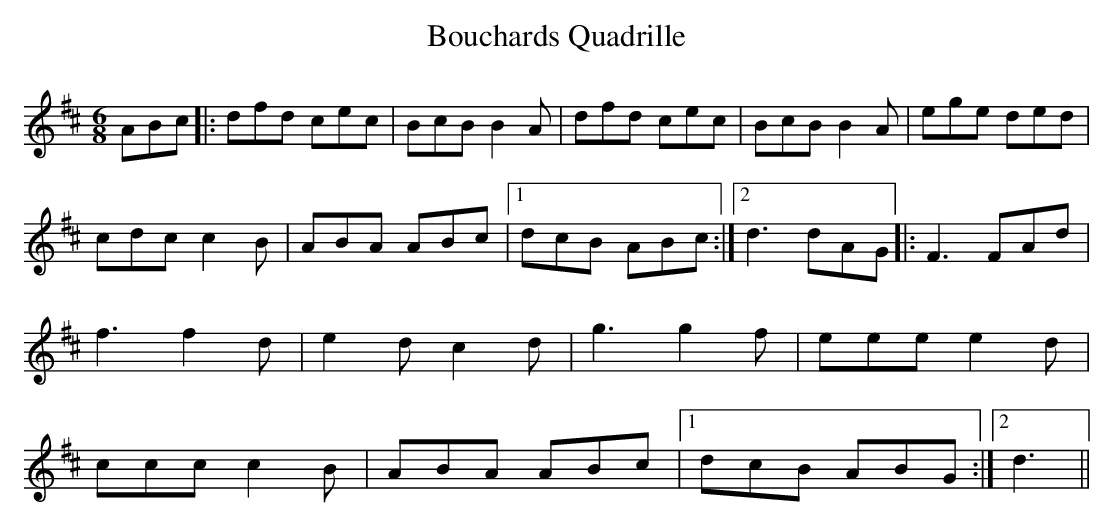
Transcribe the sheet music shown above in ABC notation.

X:1
T:Bouchards Quadrille
M:6/8
L:1/8
K:D
ABc |: dfd cec | BcB B2A | dfd cec | BcB B2A | ege ded |
cdc c2B | ABA ABc |1 dcB ABc :|2 d3 dAG |: F3 FAd |
f3 f2d | e2d c2d | g3 g2f | eee e2d |
ccc c2B | ABA ABc |1 dcB ABG :|2 d3 ||
